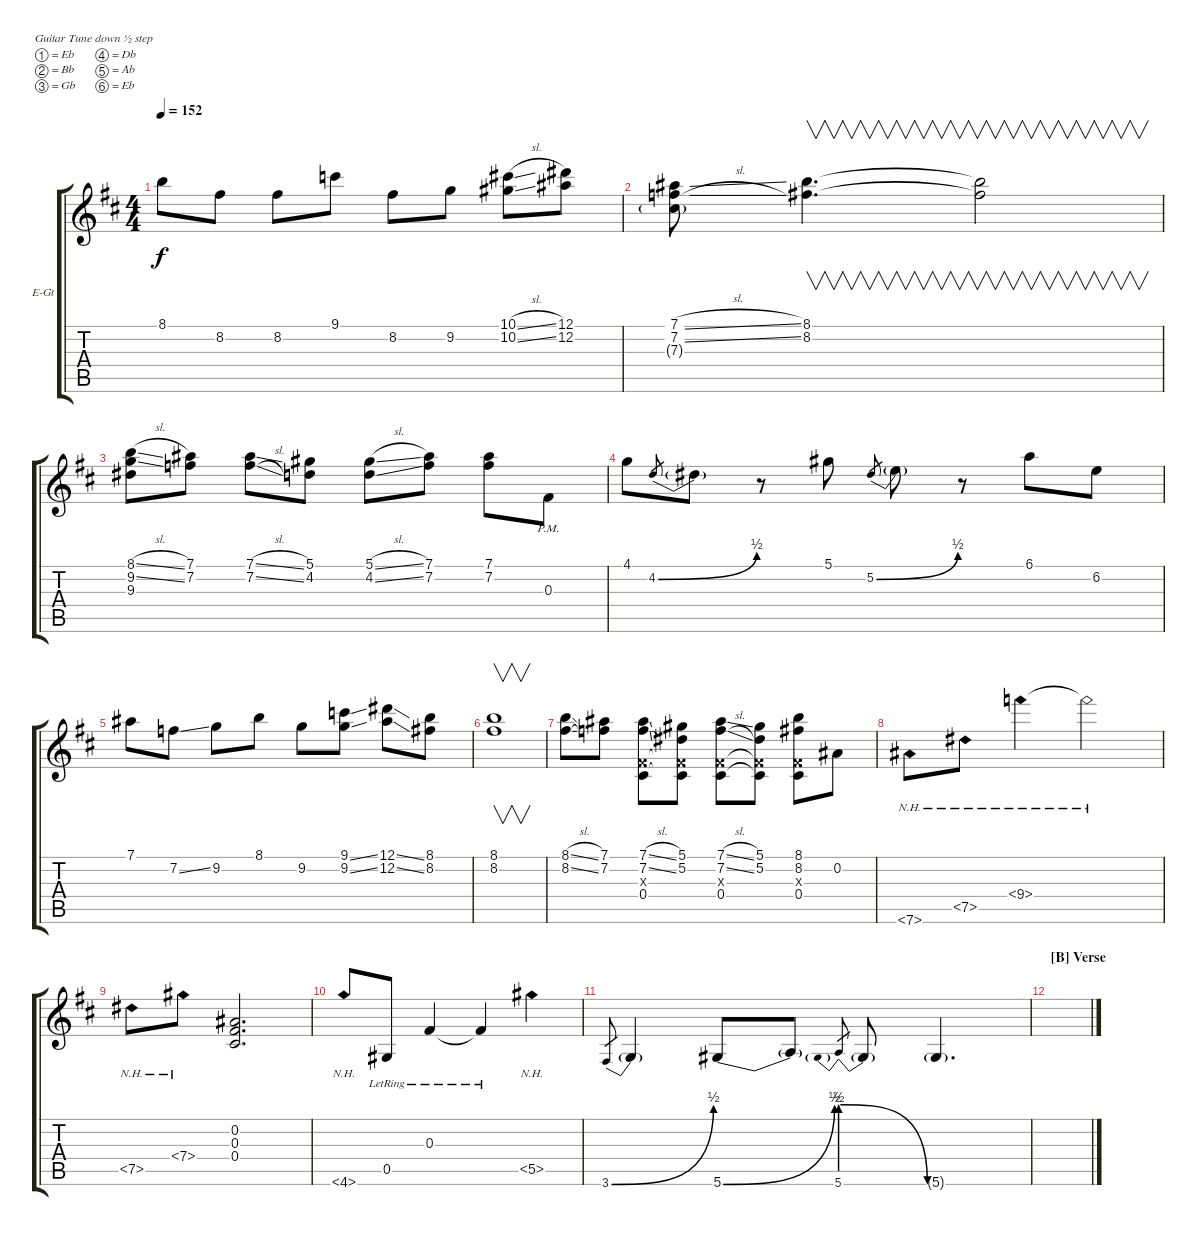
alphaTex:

\defaultSystemsLayout 4
\bracketExtendMode groupsimilarinstruments
\firstSystemTrackNameOrientation horizontal
\otherSystemsTrackNameOrientation horizontal
\track ("Electric Guitar" "E-Gt") {instrument distortionguitar}
\staff {score tabs}
\tuning (Eb4 Bb3 Gb3 Db3 Ab2 Eb2)
\ts (4 4)
\tempo 152
\clef g2
\scale
1.06305
\ks d
8.1.8{dy f} 8.2.8 8.2.8 9.1.8 8.2.8 9.2.8 (10.2{sl} 10.1{sl}).8 (12.1 12.2).8 |
\scale
0.936948 (7.1{sl} 7.2{sl} 7.3{g}).8 (8.1 8.2).4{v d} (8.1{t} 8.2{t}).2{v} |
\scale
1.06305 (8.1{sl} 9.2{ss} 9.3).8 (7.2 7.1).8 (7.1{sl} 7.2{sl}).8 (4.2 5.1).8 (4.2{sl} 5.1{sl}).8 (7.2 7.1).8 (7.1 7.2).8 0.3{pm}.8 |
\scale
0.936948 4.1.8 4.2{be (bend 0 0 15 2)}.8{gr} 4.2{t}.8 r.8 5.1.8 5.2{be (bend 0 0 16.2 2)}.8{gr} 5.2{t}.8 r.8 6.1.8 6.2.8 |
\scale
1.06305 7.1.8 7.2{ss}.8 9.2.8 8.1.8 9.2.8 (9.2{ss} 9.1{ss}).8 (12.2{ss} 12.1{ss}).8 (8.1 8.2).8 |
\scale
0.936948 (8.1 8.2).1{v} |
\scale
1.06305 (8.1{sl} 8.2{sl}).8 (7.1 7.2).8 (7.1{sl} 7.2{sl} 0.3{x} 0.4).8 (5.1 5.2 0.3{x t} 0.4{t}).8 (7.1{sl} 7.2{sl} 0.3{x} 0.4).8 (5.1 5.2 0.3{x t} 0.4{t}).8 (8.1 8.2 0.4 0.3{x}).8 0.2.8 |
\scale
0.936948 7.6{nh}.8 7.5{nh}.8 9.4{nh}.4 9.4{nh t}.2 |
\scale
1.06305 7.5{nh}.8 7.4{nh}.8 (0.4 0.3 0.2).2{d} |
\scale
0.936948 4.6{nh}.8 0.5{lr}.8 0.3{lr}.4 0.3{lr t}.4 5.5{nh}.4 |
\scale
1.06305 3.6{be (bend 0 0 15 2)}.8{gr} 3.6{t}.4 5.6{be (bend 0 0 16.2 2)}.8 5.6{t}.8 5.6{be (prebendrelease 0 2 15 0)}.8{gr} 5.6{t}.8 5.6{g}.4{d} |
\section ("B" "Verse")
\scale
0.936948 |
\scale
1.06305 |
\scale
0.936948 |
\scale
1.06305 |
\scale
0.936948
